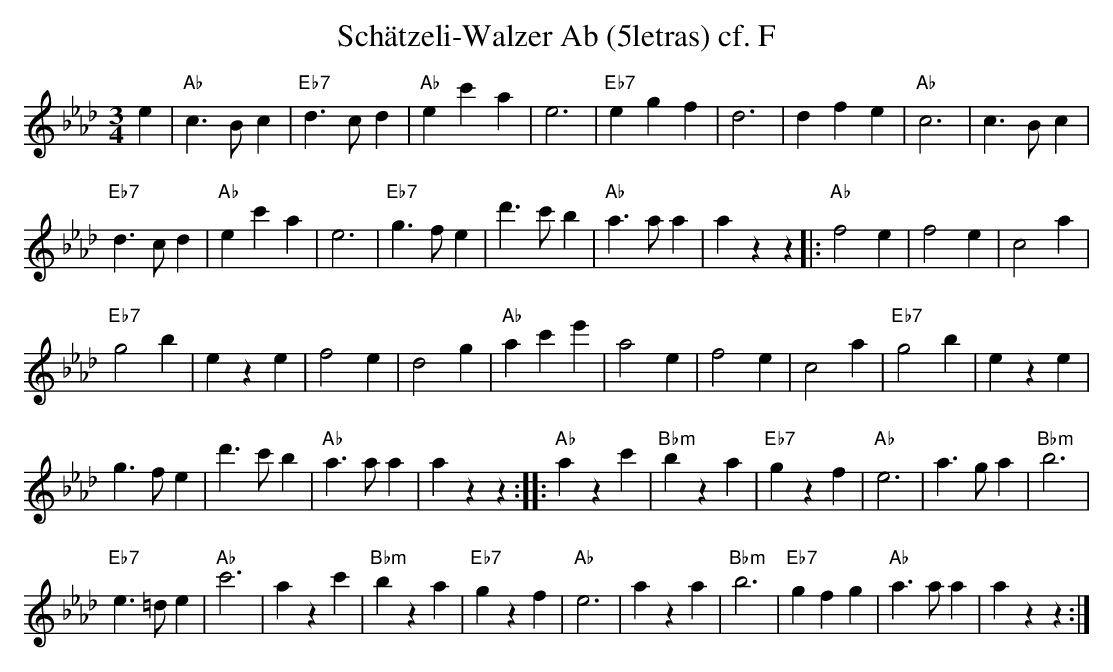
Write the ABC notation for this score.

X:1
T:Sch\"atzeli-Walzer Ab (5letras) cf. F
M:3/4
L:1/4
K:Ab%%MIDI gchordon
e | "Ab"c>B c | "Eb7"d>cd | "Ab"ec'a | e3 | "Eb7"egf | d3 | dfe | "Ab"c3 | c>Bc |
"Eb7"d>cd | "Ab"ec'a | e3 | "Eb7"g>fe | d'>c'b | "Ab"a>aa | azz |: "Ab"f2e | f2e | c2a |
"Eb7"g2b | eze | f2e | d2g | "Ab"ac'e' | a2e | f2e | c2a | "Eb7"g2b | eze |
g>fe | d'>c'b | "Ab"a>aa | azz :: "Ab"azc' | "Bbm"bza | "Eb7"gzf | "Ab"e3 | a>ga | "Bbm"b3 |
"Eb7"e>=de | "Ab"c'3 | azc' | "Bbm"bza | "Eb7"gzf | "Ab"e3 | aza | "Bbm"b3 | "Eb7"gfg | "Ab"a>aa | azz :|
